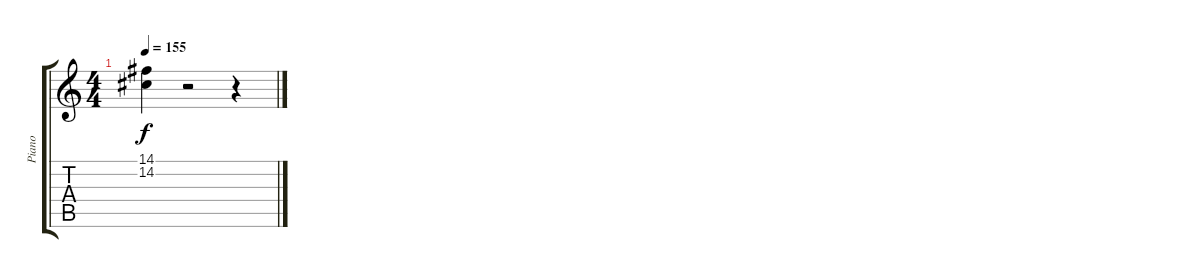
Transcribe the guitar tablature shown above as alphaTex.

\track ("Piano" "Piano") {instrument brightacousticpiano}
\staff {score tabs}
\tuning (E4 B3 G3 D3 A2 E2) {hide}
\ts (4 4)
\tempo 155
\clef g2
\ks c
(14.1 14.2).4{dy f} r.2 r.4
